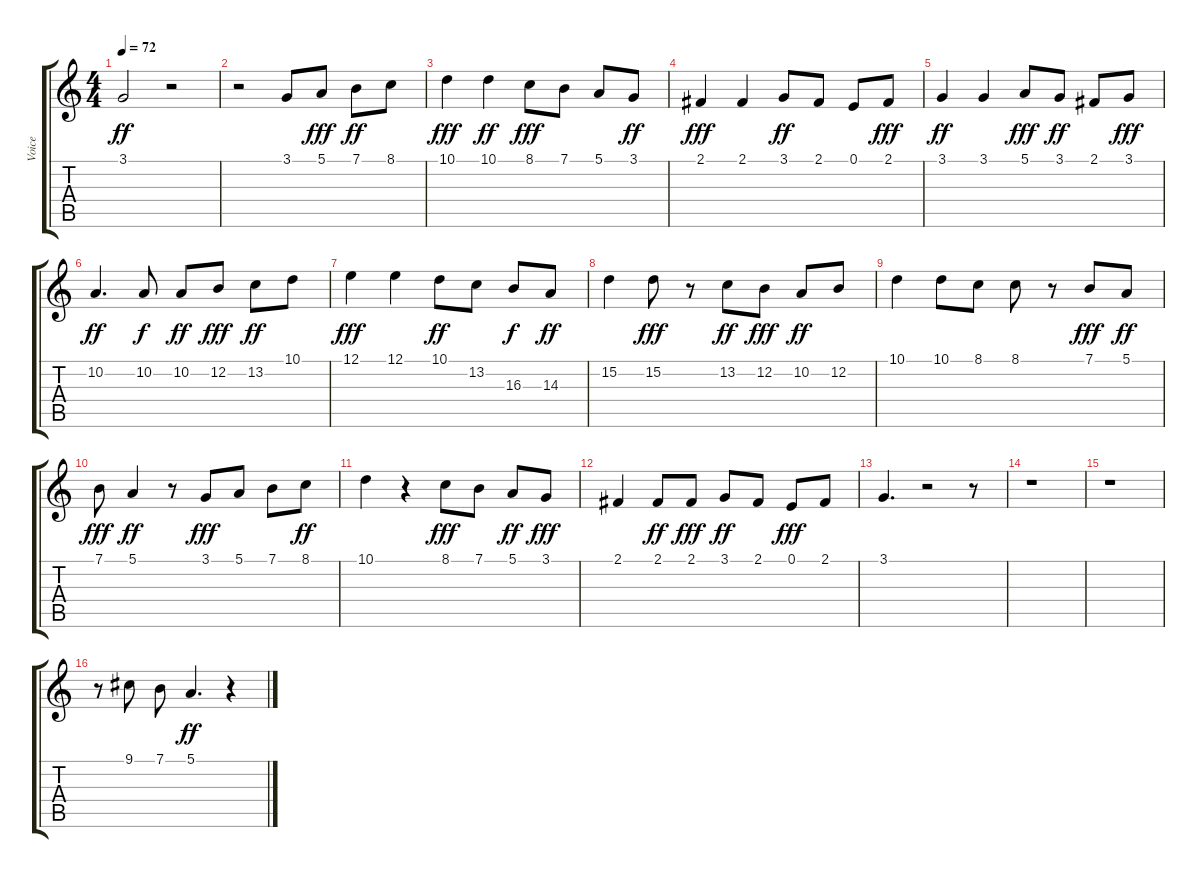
\track ("Voice" "Voice") {instrument harmonica}
\staff {score tabs}
\tuning (E4 B3 G3 D3 A2 E2) {hide}
\ts (4 4)
\tempo 72
\clef g2
\ks c
3.1.2{dy ff} r.2 |
r.2 3.1.8 5.1.8{dy fff} 7.1.8{dy ff} 8.1.8 |
10.1.4{dy fff} 10.1.4{dy ff} 8.1.8{dy fff} 7.1.8 5.1.8 3.1.8{dy ff} |
2.1.4{dy fff} 2.1.4 3.1.8{dy ff} 2.1.8 0.1.8 2.1.8{dy fff} |
3.1.4{dy ff} 3.1.4 5.1.8{dy fff} 3.1.8{dy ff} 2.1.8 3.1.8{dy fff} |
10.2.4{d dy ff} 10.2.8{dy f} 10.2.8{dy ff} 12.2.8{dy fff} 13.2.8{dy ff} 10.1.8 |
12.1.4{dy fff} 12.1.4 10.1.8{dy ff} 13.2.8 16.3.8{dy f} 14.3.8{dy ff} |
15.2.4 15.2.8{dy fff} r.8 13.2.8{dy ff} 12.2.8{dy fff} 10.2.8{dy ff} 12.2.8 |
10.1.4 10.1.8 8.1.8 8.1.8 r.8 7.1.8{dy fff} 5.1.8{dy ff} |
7.1.8{dy fff} 5.1.4{dy ff} r.8 3.1.8{dy fff} 5.1.8 7.1.8 8.1.8{dy ff} |
10.1.4 r.4 8.1.8{dy fff} 7.1.8 5.1.8{dy ff} 3.1.8{dy fff} |
2.1.4 2.1.8{dy ff} 2.1.8{dy fff} 3.1.8{dy ff} 2.1.8 0.1.8{dy fff} 2.1.8 |
3.1.4{d} r.2 r.8 |
r.1 |
r.1 |
r.8 9.1.8 7.1.8 5.1.4{d dy ff} r.4
